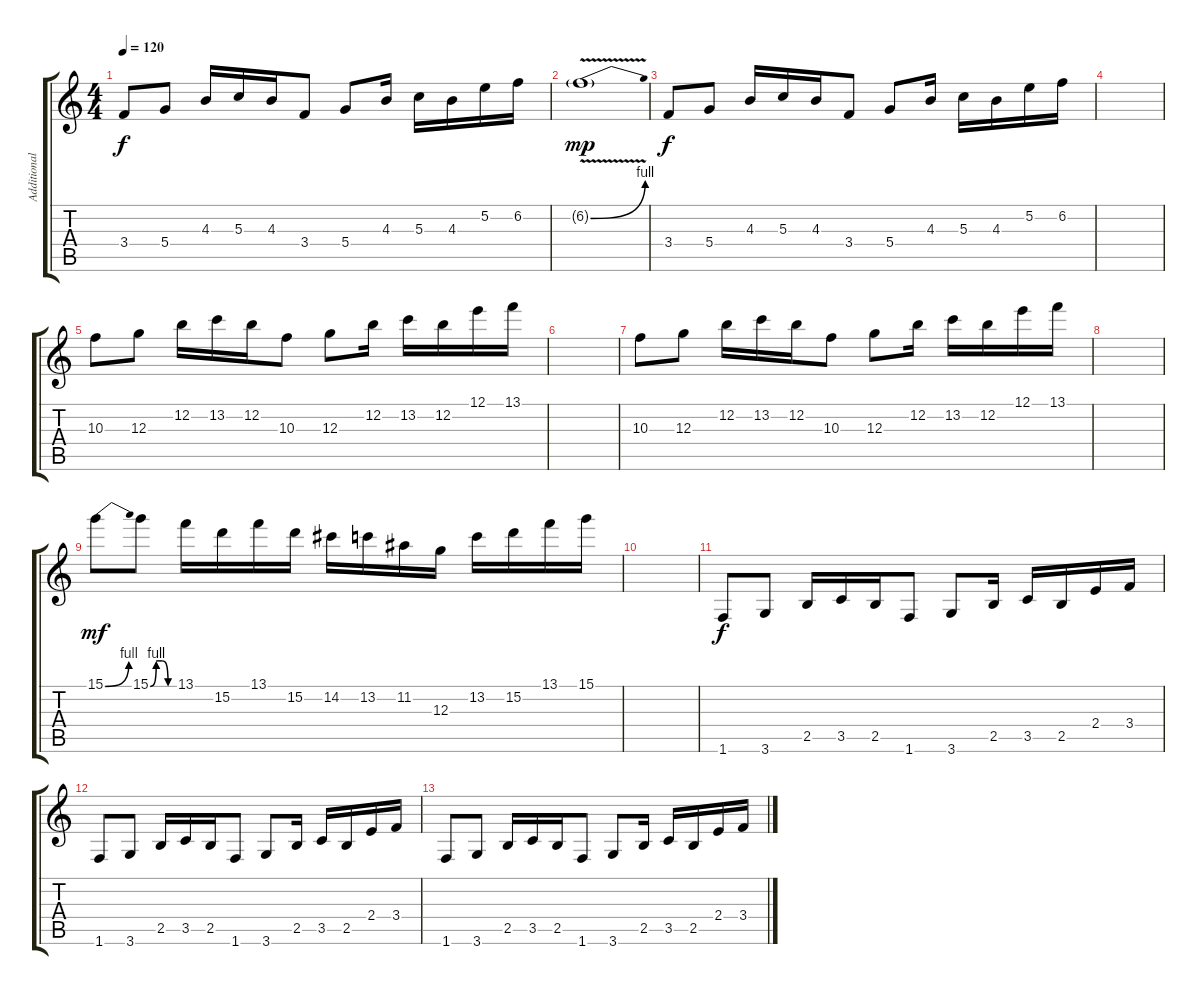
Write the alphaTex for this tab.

\track ("Additional Guitar" "Additional") {instrument distortionguitar}
\staff {score tabs}
\tuning (E4 B3 G3 D3 A2 E2) {hide}
\ts (4 4)
\tempo 120
\clef g2
\ks c
3.4.8{dy f balance 1} 5.4.8 4.3.16 5.3.16 4.3.16 3.4.8 5.4.8 4.3.16 5.3.16 4.3.16 5.2.16 6.2.16 |
6.2{be (bend 0 0 60 4) v g}.1{dy mp} |
3.4.8{dy f balance 1} 5.4.8 4.3.16 5.3.16 4.3.16 3.4.8 5.4.8 4.3.16 5.3.16 4.3.16 5.2.16 6.2.16 |
|
10.3.8{balance 1} 12.3.8 12.2.16 13.2.16 12.2.16 10.3.8 12.3.8 12.2.16 13.2.16 12.2.16 12.1.16 13.1.16 |
|
10.3.8{balance 1} 12.3.8 12.2.16 13.2.16 12.2.16 10.3.8 12.3.8 12.2.16 13.2.16 12.2.16 12.1.16 13.1.16 |
|
15.1{be (bend 0 0 60 4)}.8{dy mf balance 1} 15.1{be (custom 0 0 15 4 30 4 45 0 60 0)}.8 13.1.16 15.2.16 13.1.16 15.2.16 14.2.16 13.2.16 11.2.16 12.3.16 13.2.16 15.2.16 13.1.16 15.1.16 |
|
1.6.8{dy f balance 1} 3.6.8 2.5.16 3.5.16 2.5.16 1.6.8 3.6.8 2.5.16 3.5.16 2.5.16 2.4.16 3.4.16 |
1.6.8{balance 1} 3.6.8 2.5.16 3.5.16 2.5.16 1.6.8 3.6.8 2.5.16 3.5.16 2.5.16 2.4.16 3.4.16 |
1.6.8{balance 1} 3.6.8 2.5.16 3.5.16 2.5.16 1.6.8 3.6.8 2.5.16 3.5.16 2.5.16 2.4.16 3.4.16
